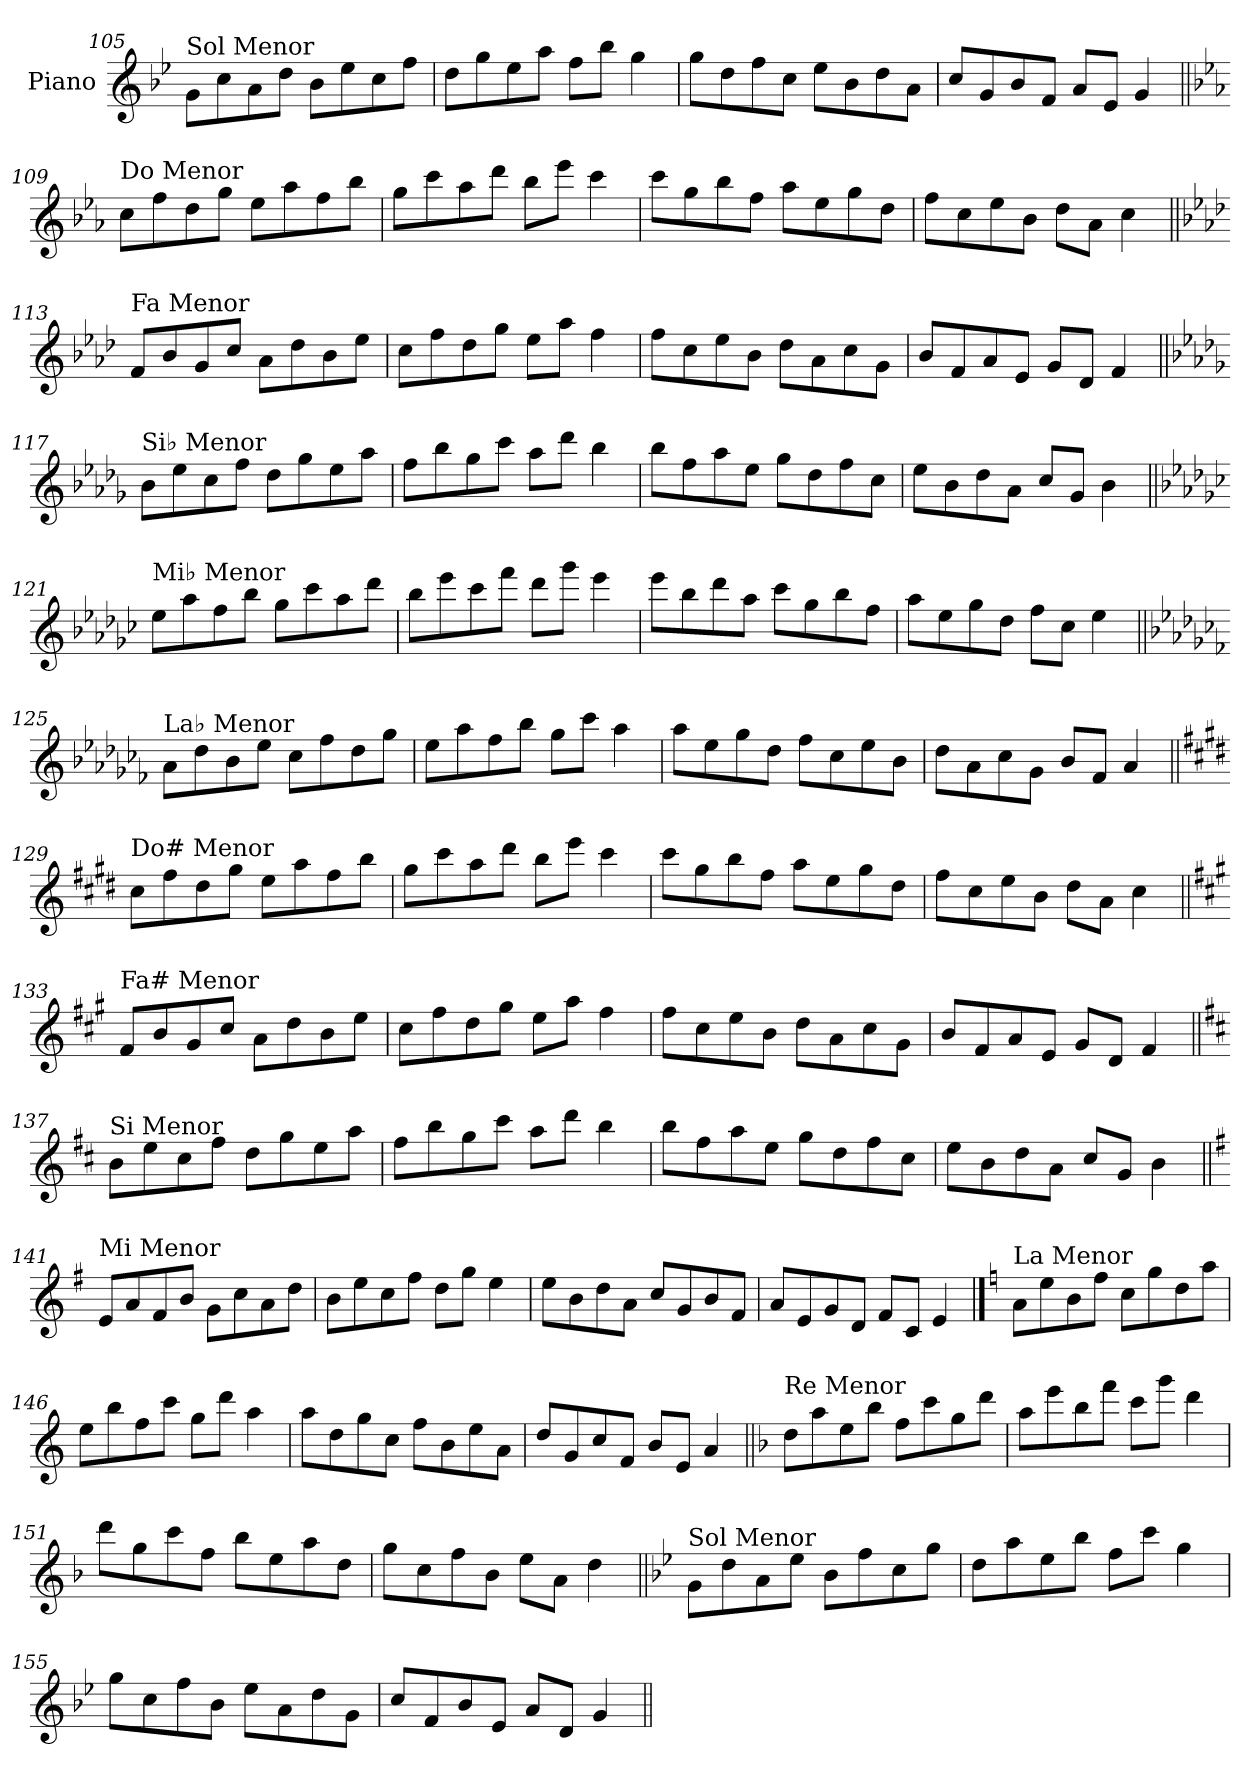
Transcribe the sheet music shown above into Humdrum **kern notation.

**kern
*part1
*staff1
*I"Piano
*I'Pno.
!!LO:LB:g=z
*clefG2
*k[b-e-]
=105
!LO:TX:a:t=Sol Menor
8g\L
8cc\
8a\
8dd\J
8b-\L
8ee-\
8cc\
8ff\J
=106
8dd\L
8gg\
8ee-\
8aa\J
8ff\L
8bb-\J
4gg\
=107
8gg\L
8dd\
8ff\
8cc\J
8ee-\L
8b-\
8dd\
8a\J
=108
8cc/L
8g/
8b-/
8f/J
8a/L
8e-/J
4g/
!!LO:LB:g=z
=109||
*k[b-e-a-]
!LO:TX:a:t=Do Menor
8cc\L
8ff\
8dd\
8gg\J
8ee-\L
8aa-\
8ff\
8bb-\J
=110
8gg\L
8ccc\
8aa-\
8ddd\J
8bb-\L
8eee-\J
4ccc\
=111
8ccc\L
8gg\
8bb-\
8ff\J
8aa-\L
8ee-\
8gg\
8dd\J
=112
8ff\L
8cc\
8ee-\
8b-\J
8dd\L
8a-\J
4cc\
!!LO:LB:g=z
=113||
*k[b-e-a-d-]
!LO:TX:a:t=Fa Menor
8f/L
8b-/
8g/
8cc/J
8a-\L
8dd-\
8b-\
8ee-\J
=114
8cc\L
8ff\
8dd-\
8gg\J
8ee-\L
8aa-\J
4ff\
=115
8ff\L
8cc\
8ee-\
8b-\J
8dd-\L
8a-\
8cc\
8g\J
=116
8b-/L
8f/
8a-/
8e-/J
8g/L
8d-/J
4f/
!!LO:LB:g=z
=117||
*k[b-e-a-d-g-]
!LO:TX:a:t=Si♭ Menor
8b-\L
8ee-\
8cc\
8ff\J
8dd-\L
8gg-\
8ee-\
8aa-\J
=118
8ff\L
8bb-\
8gg-\
8ccc\J
8aa-\L
8ddd-\J
4bb-\
=119
8bb-\L
8ff\
8aa-\
8ee-\J
8gg-\L
8dd-\
8ff\
8cc\J
=120
8ee-\L
8b-\
8dd-\
8a-\J
8cc/L
8g-/J
4b-\
!!LO:LB:g=z
=121||
*k[b-e-a-d-g-c-]
!LO:TX:a:t=Mi♭ Menor
8ee-\L
8aa-\
8ff\
8bb-\J
8gg-\L
8ccc-\
8aa-\
8ddd-\J
=122
8bb-\L
8eee-\
8ccc-\
8fff\J
8ddd-\L
8ggg-\J
4eee-\
=123
8eee-\L
8bb-\
8ddd-\
8aa-\J
8ccc-\L
8gg-\
8bb-\
8ff\J
=124
8aa-\L
8ee-\
8gg-\
8dd-\J
8ff\L
8cc-\J
4ee-\
!!LO:LB:g=z
=125||
*k[b-e-a-d-g-c-f-]
!LO:TX:a:t=La♭ Menor
8a-\L
8dd-\
8b-\
8ee-\J
8cc-\L
8ff-\
8dd-\
8gg-\J
=126
8ee-\L
8aa-\
8ff-\
8bb-\J
8gg-\L
8ccc-\J
4aa-\
=127
8aa-\L
8ee-\
8gg-\
8dd-\J
8ff-\L
8cc-\
8ee-\
8b-\J
=128
8dd-\L
8a-\
8cc-\
8g-\J
8b-/L
8f-/J
4a-/
!!LO:LB:g=z
=129||
*k[f#c#g#d#]
!LO:TX:a:t=Do# Menor
8cc#\L
8ff#\
8dd#\
8gg#\J
8ee\L
8aa\
8ff#\
8bb\J
=130
8gg#\L
8ccc#\
8aa\
8ddd#\J
8bb\L
8eee\J
4ccc#\
=131
8ccc#\L
8gg#\
8bb\
8ff#\J
8aa\L
8ee\
8gg#\
8dd#\J
=132
8ff#\L
8cc#\
8ee\
8b\J
8dd#\L
8a\J
4cc#\
!!LO:LB:g=z
=133||
*k[f#c#g#]
!LO:TX:a:t=Fa# Menor
8f#/L
8b/
8g#/
8cc#/J
8a\L
8dd\
8b\
8ee\J
=134
8cc#\L
8ff#\
8dd\
8gg#\J
8ee\L
8aa\J
4ff#\
=135
8ff#\L
8cc#\
8ee\
8b\J
8dd\L
8a\
8cc#\
8g#\J
=136
8b/L
8f#/
8a/
8e/J
8g#/L
8d/J
4f#/
!!LO:LB:g=z
=137||
*k[f#c#]
!LO:TX:a:t=Si Menor
8b\L
8ee\
8cc#\
8ff#\J
8dd\L
8gg\
8ee\
8aa\J
=138
8ff#\L
8bb\
8gg\
8ccc#\J
8aa\L
8ddd\J
4bb\
=139
8bb\L
8ff#\
8aa\
8ee\J
8gg\L
8dd\
8ff#\
8cc#\J
=140
8ee\L
8b\
8dd\
8a\J
8cc#/L
8g/J
4b\
!!LO:LB:g=z
=141||
*k[f#]
!LO:TX:a:t=Mi Menor
8e/L
8a/
8f#/
8b/J
8g\L
8cc\
8a\
8dd\J
=142
8b\L
8ee\
8cc\
8ff#\J
8dd\L
8gg\J
4ee\
=143
8ee\L
8b\
8dd\
8a\J
8cc/L
8g/
8b/
8f#/J
=144
8a/L
8e/
8g/
8d/J
8f#/L
8c/J
4e/
!!LO:PB:g=z
==145
*k[]
!LO:TX:a:t=La Menor
8a\L
8ee\
8b\
8ff\J
8cc\L
8gg\
8dd\
8aa\J
=146
8ee\L
8bb\
8ff\
8ccc\J
8gg\L
8ddd\J
4aa\
=147
8aa\L
8dd\
8gg\
8cc\J
8ff\L
8b\
8ee\
8a\J
=148
8dd/L
8g/
8cc/
8f/J
8b/L
8e/J
4a/
!!LO:LB:g=z
=149||
*k[b-]
!LO:TX:a:t=Re Menor
8dd\L
8aa\
8ee\
8bb-\J
8ff\L
8ccc\
8gg\
8ddd\J
=150
8aa\L
8eee\
8bb-\
8fff\J
8ccc\L
8ggg\J
4ddd\
=151
8ddd\L
8gg\
8ccc\
8ff\J
8bb-\L
8ee\
8aa\
8dd\J
=152
8gg\L
8cc\
8ff\
8b-\J
8ee\L
8a\J
4dd\
!!LO:LB:g=z
=153||
*k[b-e-]
!LO:TX:a:t=Sol Menor
8g\L
8dd\
8a\
8ee-\J
8b-\L
8ff\
8cc\
8gg\J
=154
8dd\L
8aa\
8ee-\
8bb-\J
8ff\L
8ccc\J
4gg\
=155
8gg\L
8cc\
8ff\
8b-\J
8ee-\L
8a\
8dd\
8g\J
=156
8cc/L
8f/
8b-/
8e-/J
8a/L
8d/J
4g/
=||
*-
